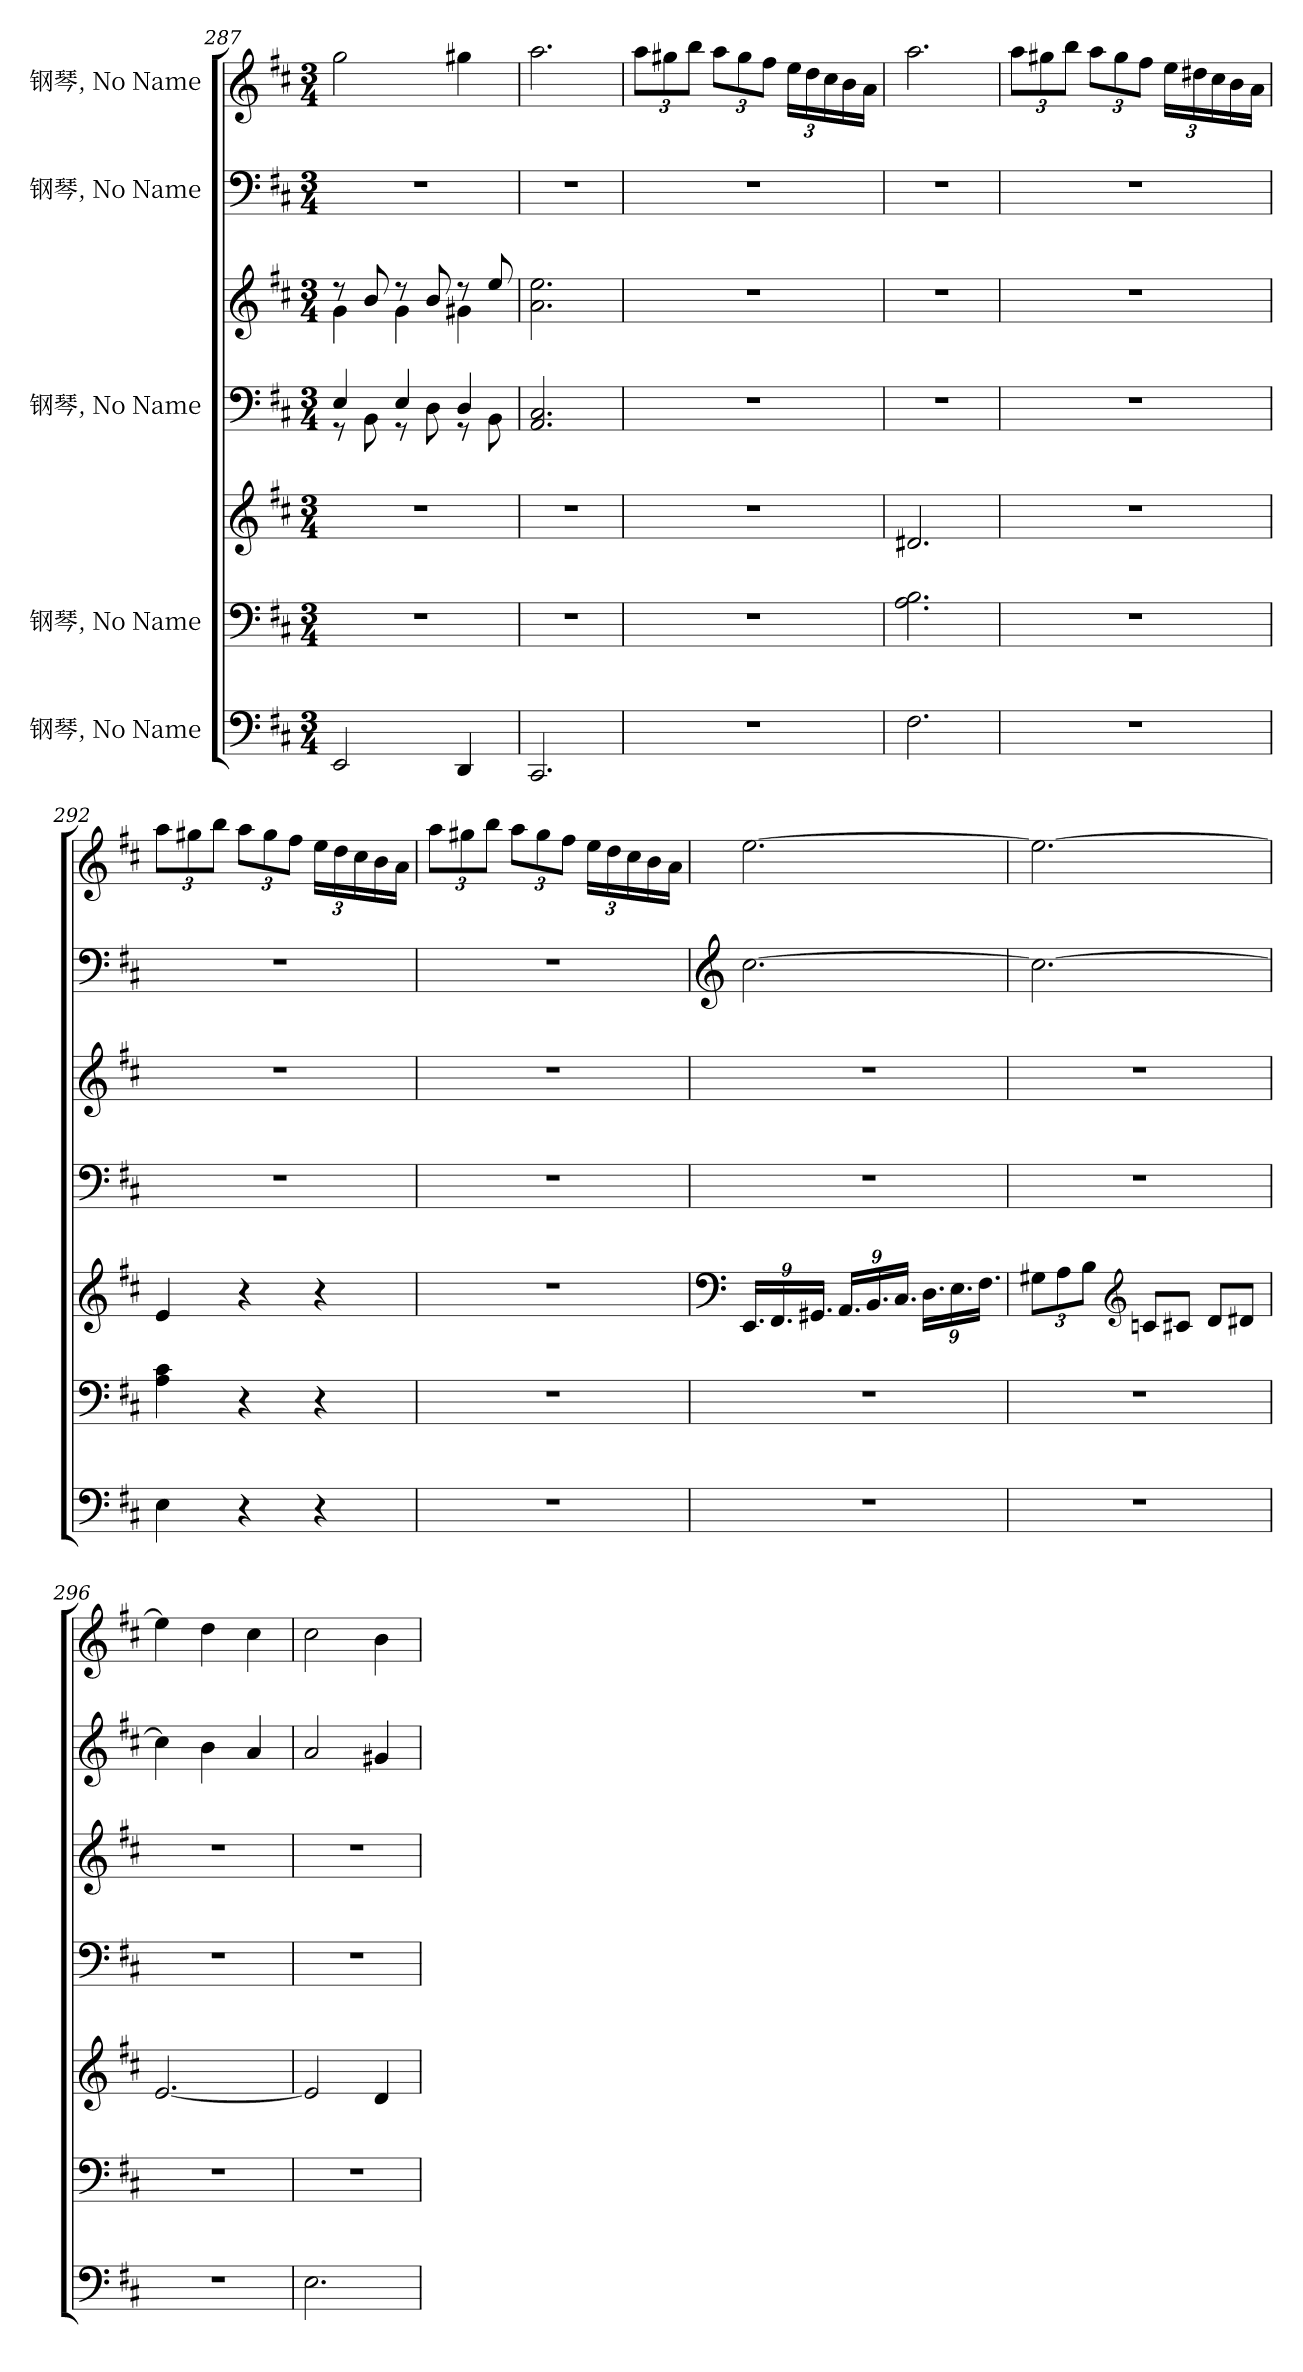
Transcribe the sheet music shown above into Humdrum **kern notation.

**kern	**kern	**kern	**kern	**kern	**kern	**kern
*part5	*part4	*part4	*part3	*part3	*part2	*part1
*staff7	*staff6	*staff5	*staff4	*staff3	*staff2	*staff1
*I"钢琴, No Name	*I"钢琴, No Name	*	*I"钢琴, No Name	*	*I"钢琴, No Name	*I"钢琴, No Name
*clefF4	*clefF4	*clefG2	*clefF4	*clefG2	*clefF4	*clefG2
*k[f#c#]	*k[f#c#]	*k[f#c#]	*k[f#c#]	*k[f#c#]	*k[f#c#]	*k[f#c#]
*M3/4	*M3/4	*M3/4	*M3/4	*M3/4	*M3/4	*M3/4
=287	=287	=287	=287	=287	=287	=287
*	*	*	*^	*^	*	*
2EE/	2.r	2.r	4E/	8r	8r	4g\	2.r	2gg\
.	.	.	.	8BB\	8b/	.	.	.
.	.	.	4E/	8r	8r	4g\	.	.
.	.	.	.	8D\	8b/	.	.	.
4DD/	.	.	4D/	8r	8r	4g#X\	.	4gg#X\
.	.	.	.	8BB\	8ee/	.	.	.
*	*	*	*v	*v	*	*	*	*
*	*	*	*	*v	*v	*	*
=288	=288	=288	=288	=288	=288	=288
2.CC#/	2.r	2.r	2.AA/ 2.C#/	2.a\ 2.ee\	2.r	2.aa\
!!LO:PB:g=z
=289	=289	=289	=289	=289	=289	=289
*	*	*	*	*	*	*Xbrackettup
2.r	2.r	2.r	2.r	2.r	2.r	12aa\L
.	.	.	.	.	.	12gg#X\
.	.	.	.	.	.	12bb\J
.	.	.	.	.	.	12aa\L
.	.	.	.	.	.	12gg#\
.	.	.	.	.	.	12ff#\J
.	.	.	.	.	.	24ee\LL
.	.	.	.	.	.	24dd\
.	.	.	.	.	.	24cc#\
.	.	.	.	.	.	16b\
*	*	*	*	*	*	*MM194
.	.	.	.	.	.	16a\JJ
=290	=290	=290	=290	=290	=290	=290
2.F#\	2.A\ 2.B\	2.d#X/	2.r	2.r	2.r	2.aa\
=291	=291	=291	=291	=291	=291	=291
2.r	2.r	2.r	2.r	2.r	2.r	12aa\L
.	.	.	.	.	.	12gg#X\
.	.	.	.	.	.	12bb\J
.	.	.	.	.	.	12aa\L
.	.	.	.	.	.	12gg#\
.	.	.	.	.	.	12ff#\J
.	.	.	.	.	.	24ee\LL
.	.	.	.	.	.	24dd#X\
.	.	.	.	.	.	24cc#\
.	.	.	.	.	.	16b\
*	*	*	*	*	*	*MM194
.	.	.	.	.	.	16a\JJ
=292	=292	=292	=292	=292	=292	=292
4E\	4A\ 4c#\	4e/	2.r	2.r	2.r	12aa\L
.	.	.	.	.	.	12gg#X\
.	.	.	.	.	.	12bb\J
4r	4r	4r	.	.	.	12aa\L
.	.	.	.	.	.	12gg#\
.	.	.	.	.	.	12ff#\J
4r	4r	4r	.	.	.	24ee\LL
.	.	.	.	.	.	24dd\
.	.	.	.	.	.	24cc#\
.	.	.	.	.	.	16b\
*	*	*	*	*	*	*MM197
.	.	.	.	.	.	16a\JJ
!!LO:PB:g=z
=293	=293	=293	=293	=293	=293	=293
2.r	2.r	2.r	2.r	2.r	2.r	12aa\L
.	.	.	.	.	.	12gg#X\
.	.	.	.	.	.	12bb\J
.	.	.	.	.	.	12aa\L
.	.	.	.	.	.	12gg#\
.	.	.	.	.	.	12ff#\J
.	.	.	.	.	.	24ee\LL
.	.	.	.	.	.	24dd\
.	.	.	.	.	.	24cc#\
.	.	.	.	.	.	16b\
*	*	*	*	*	*	*MM190
.	.	.	.	.	.	16a\JJ
=294	=294	=294	=294	=294	=294	=294
*	*	*clefF4	*	*	*clefG2	*
*	*	*Xbrackettup	*	*	*	*
*	*	*	*	*	*	*MM199
2.r	2.r	18.EE/LL	2.r	2.r	[2.cc#\	[2.ee\
.	.	18.FF#/	.	.	.	.
.	.	18.GG#X/JJ	.	.	.	.
.	.	18.AA/LL	.	.	.	.
.	.	18.BB/	.	.	.	.
.	.	18.C#/JJ	.	.	.	.
.	.	18.D\LL	.	.	.	.
.	.	18.E\	.	.	.	.
.	.	18.F#\JJ	.	.	.	.
=295	=295	=295	=295	=295	=295	=295
2.r	2.r	12G#X\L	2.r	2.r	2.cc#\_	2.ee\_
.	.	12A\	.	.	.	.
.	.	12B\J	.	.	.	.
*	*	*clefG2	*	*	*	*
.	.	8cn/L	.	.	.	.
.	.	8c#X/J	.	.	.	.
.	.	8d/L	.	.	.	.
.	.	8d#X/J	.	.	.	.
!!LO:PB:g=z
=296	=296	=296	=296	=296	=296	=296
2.r	2.r	[2.e/	2.r	2.r	4cc#\]	4ee\]
.	.	.	.	.	4b\	4dd\
.	.	.	.	.	4a/	4cc#\
=297	=297	=297	=297	=297	=297	=297
2.E\	2.r	2e/]	2.r	2.r	2a/	2cc#\
.	.	4d/	.	.	4g#X/	4b\
=	=	=	=	=	=	=
*-	*-	*-	*-	*-	*-	*-
